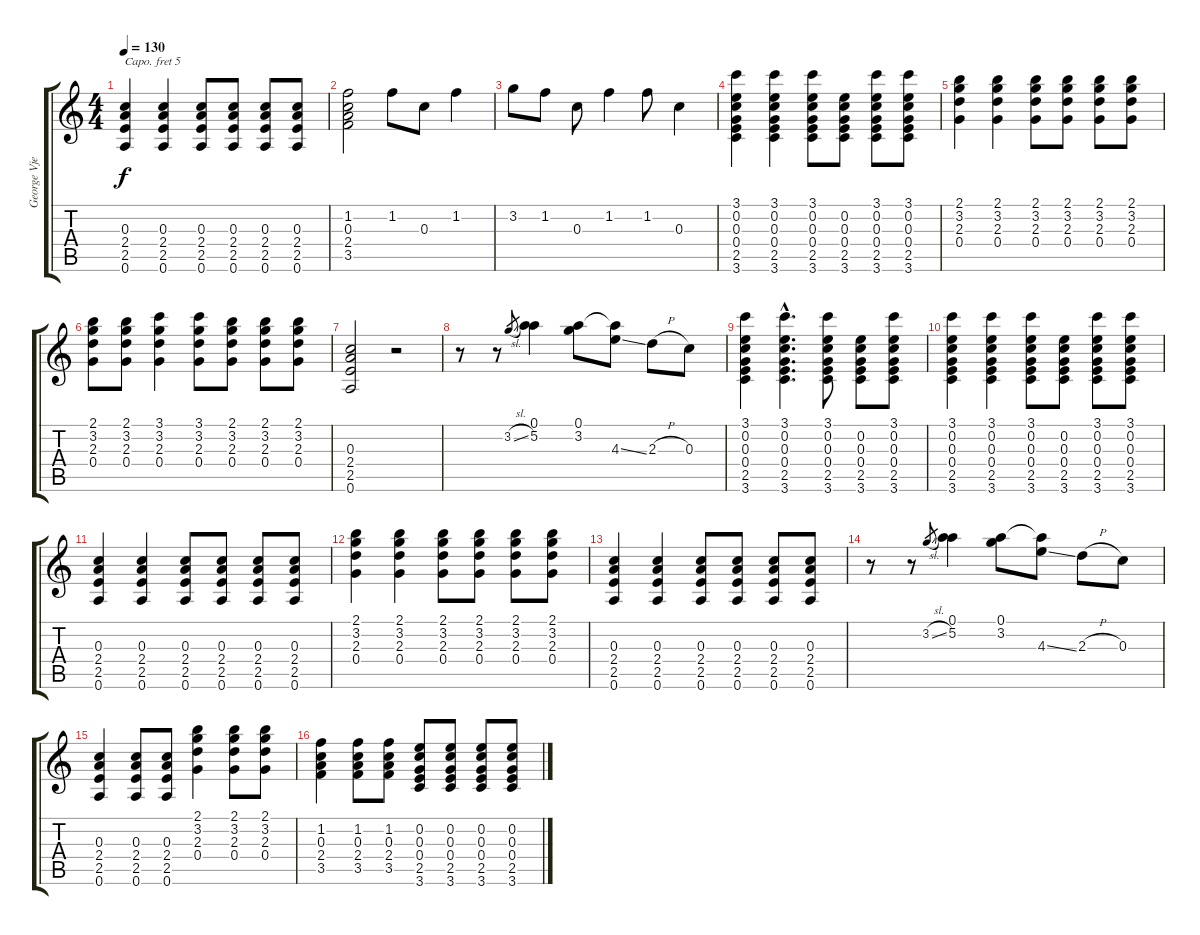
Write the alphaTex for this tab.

\track ("George Vjestica" "George Vje") {instrument acousticguitarsteel}
\staff {score tabs}
\capo 5
\tuning (E4 B3 G3 D3 A2 E2) {hide}
\ts (4 4)
\tempo 130
\clef g2
\ks c
(0.3 2.4 2.5 0.6).4{dy f} (0.3 2.4 2.5 0.6).4 (0.3 2.4 2.5 0.6).8 (0.3 2.4 2.5 0.6).8 (0.3 2.4 2.5 0.6).8 (0.3 2.4 2.5 0.6).8 |
(1.2 0.3 2.4 3.5).2 1.2.8 0.3.8 1.2.4 |
3.2.8 1.2.8 0.3.8 1.2.4 1.2.8 0.3.4 |
(3.1 0.2 0.3 0.4 2.5 3.6).4 (3.1 0.2 0.3 0.4 2.5 3.6).4 (3.1 0.2 0.3 0.4 2.5 3.6).8 (0.2 0.3 0.4 2.5 3.6).8 (3.1 0.2 0.3 0.4 2.5 3.6).8 (3.1 0.2 0.3 0.4 2.5 3.6).8 |
(2.1 3.2 2.3 0.4).4 (2.1 3.2 2.3 0.4).4 (2.1 3.2 2.3 0.4).8 (2.1 3.2 2.3 0.4).8 (2.1 3.2 2.3 0.4).8 (2.1 3.2 2.3 0.4).8 |
(2.1 3.2 2.3 0.4).8 (2.1 3.2 2.3 0.4).8 (3.1 3.2 2.3 0.4).4 (3.1 3.2 2.3 0.4).8 (2.1 3.2 2.3 0.4).8 (2.1 3.2 2.3 0.4).8 (2.1 3.2 2.3 0.4).8 |
(0.3 2.4 2.5 0.6).2 r.2 |
r.8 r.8 3.2{sl}.8{gr} (0.1 5.2).4 (0.1 3.2).8 (0.1{t} 4.3{ss}).8 2.3{h}.8 0.3.8 |
(3.1 0.2 0.3 0.4 2.5 3.6).4 (3.1{hac} 0.2{hac} 0.3{hac} 0.4{hac} 2.5{hac} 3.6{hac}).4{d} (3.1 0.2 0.3 0.4 2.5 3.6).8 (0.2 0.3 0.4 2.5 3.6).8 (3.1 0.2 0.3 0.4 2.5 3.6).8 |
(3.1 0.2 0.3 0.4 2.5 3.6).4 (3.1 0.2 0.3 0.4 2.5 3.6).4 (3.1 0.2 0.3 0.4 2.5 3.6).8 (0.2 0.3 0.4 2.5 3.6).8 (3.1 0.2 0.3 0.4 2.5 3.6).8 (3.1 0.2 0.3 0.4 2.5 3.6).8 |
(0.3 2.4 2.5 0.6).4 (0.3 2.4 2.5 0.6).4 (0.3 2.4 2.5 0.6).8 (0.3 2.4 2.5 0.6).8 (0.3 2.4 2.5 0.6).8 (0.3 2.4 2.5 0.6).8 |
(2.1 3.2 2.3 0.4).4 (2.1 3.2 2.3 0.4).4 (2.1 3.2 2.3 0.4).8 (2.1 3.2 2.3 0.4).8 (2.1 3.2 2.3 0.4).8 (2.1 3.2 2.3 0.4).8 |
(0.3 2.4 2.5 0.6).4 (0.3 2.4 2.5 0.6).4 (0.3 2.4 2.5 0.6).8 (0.3 2.4 2.5 0.6).8 (0.3 2.4 2.5 0.6).8 (0.3 2.4 2.5 0.6).8 |
r.8 r.8 3.2{sl}.8{gr} (0.1 5.2).4 (0.1 3.2).8 (0.1{t} 4.3{ss}).8 2.3{h}.8 0.3.8 |
(0.3 2.4 2.5 0.6).4 (0.3 2.4 2.5 0.6).8 (0.3 2.4 2.5 0.6).8 (2.1 3.2 2.3 0.4).4 (2.1 3.2 2.3 0.4).8 (2.1 3.2 2.3 0.4).8 |
(1.2 0.3 2.4 3.5).4 (1.2 0.3 2.4 3.5).8 (1.2 0.3 2.4 3.5).8 (0.2 0.3 0.4 2.5 3.6).8 (0.2 0.3 0.4 2.5 3.6).8 (0.2 0.3 0.4 2.5 3.6).8 (0.2 0.3 0.4 2.5 3.6).8
